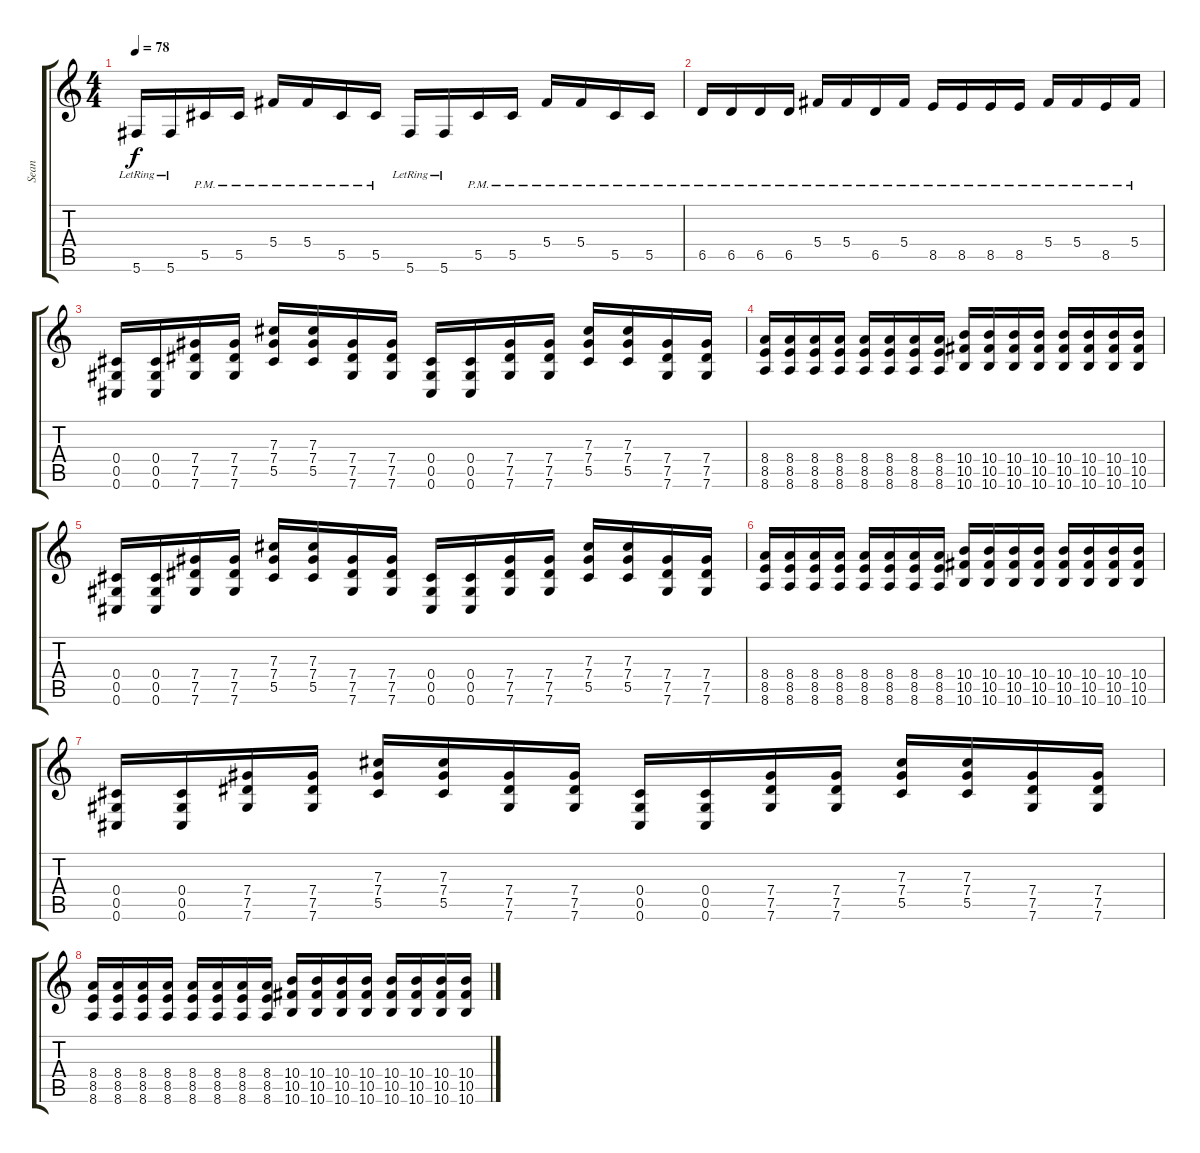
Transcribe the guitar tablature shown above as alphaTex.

\track ("Sean" "Sean") {instrument distortionguitar}
\staff {score tabs}
\tuning (Eb4 Bb3 Gb3 Db3 Ab2 Db2) {hide}
\ts (4 4)
\tempo 78
\clef g2
\ks c
5.6{lr}.16{dy f volume 13 instrument electricguitarmuted} 5.6{lr}.16 5.5{pm}.16 5.5{pm}.16 5.4{pm}.16 5.4{pm}.16 5.5{pm}.16 5.5{pm}.16 5.6{lr}.16 5.6{lr}.16 5.5{pm}.16 5.5{pm}.16 5.4{pm}.16 5.4{pm}.16 5.5{pm}.16 5.5{pm}.16 |
6.5{pm}.16 6.5{pm}.16 6.5{pm}.16 6.5{pm}.16 5.4{pm}.16 5.4{pm}.16 6.5{pm}.16 5.4{pm}.16 8.5{pm}.16 8.5{pm}.16 8.5{pm}.16 8.5{pm}.16 5.4{pm}.16 5.4{pm}.16 8.5{pm}.16 5.4{pm}.16 |
(0.4 0.5 0.6).16{instrument distortionguitar} (0.4 0.5 0.6).16 (7.4 7.5 7.6).16 (7.4 7.5 7.6).16 (7.3 7.4 5.5).16 (7.3 7.4 5.5).16 (7.4 7.5 7.6).16 (7.4 7.5 7.6).16 (0.4 0.5 0.6).16 (0.4 0.5 0.6).16 (7.4 7.5 7.6).16 (7.4 7.5 7.6).16 (7.3 7.4 5.5).16 (7.3 7.4 5.5).16 (7.4 7.5 7.6).16 (7.4 7.5 7.6).16 |
(8.4 8.5 8.6).16 (8.4 8.5 8.6).16 (8.4 8.5 8.6).16 (8.4 8.5 8.6).16 (8.4 8.5 8.6).16 (8.4 8.5 8.6).16 (8.4 8.5 8.6).16 (8.4 8.5 8.6).16 (10.4 10.5 10.6).16 (10.4 10.5 10.6).16 (10.4 10.5 10.6).16 (10.4 10.5 10.6).16 (10.4 10.5 10.6).16 (10.4 10.5 10.6).16 (10.4 10.5 10.6).16 (10.4 10.5 10.6).16 |
(0.4 0.5 0.6).16 (0.4 0.5 0.6).16 (7.4 7.5 7.6).16 (7.4 7.5 7.6).16 (7.3 7.4 5.5).16 (7.3 7.4 5.5).16 (7.4 7.5 7.6).16 (7.4 7.5 7.6).16 (0.4 0.5 0.6).16 (0.4 0.5 0.6).16 (7.4 7.5 7.6).16 (7.4 7.5 7.6).16 (7.3 7.4 5.5).16 (7.3 7.4 5.5).16 (7.4 7.5 7.6).16 (7.4 7.5 7.6).16 |
(8.4 8.5 8.6).16 (8.4 8.5 8.6).16 (8.4 8.5 8.6).16 (8.4 8.5 8.6).16 (8.4 8.5 8.6).16 (8.4 8.5 8.6).16 (8.4 8.5 8.6).16 (8.4 8.5 8.6).16 (10.4 10.5 10.6).16 (10.4 10.5 10.6).16 (10.4 10.5 10.6).16 (10.4 10.5 10.6).16 (10.4 10.5 10.6).16 (10.4 10.5 10.6).16 (10.4 10.5 10.6).16 (10.4 10.5 10.6).16 |
(0.4 0.5 0.6).16 (0.4 0.5 0.6).16 (7.4 7.5 7.6).16 (7.4 7.5 7.6).16 (7.3 7.4 5.5).16 (7.3 7.4 5.5).16 (7.4 7.5 7.6).16 (7.4 7.5 7.6).16 (0.4 0.5 0.6).16 (0.4 0.5 0.6).16 (7.4 7.5 7.6).16 (7.4 7.5 7.6).16 (7.3 7.4 5.5).16 (7.3 7.4 5.5).16 (7.4 7.5 7.6).16 (7.4 7.5 7.6).16 |
(8.4 8.5 8.6).16 (8.4 8.5 8.6).16 (8.4 8.5 8.6).16 (8.4 8.5 8.6).16 (8.4 8.5 8.6).16 (8.4 8.5 8.6).16 (8.4 8.5 8.6).16 (8.4 8.5 8.6).16 (10.4 10.5 10.6).16 (10.4 10.5 10.6).16 (10.4 10.5 10.6).16 (10.4 10.5 10.6).16 (10.4 10.5 10.6).16 (10.4 10.5 10.6).16 (10.4 10.5 10.6).16 (10.4 10.5 10.6).16
